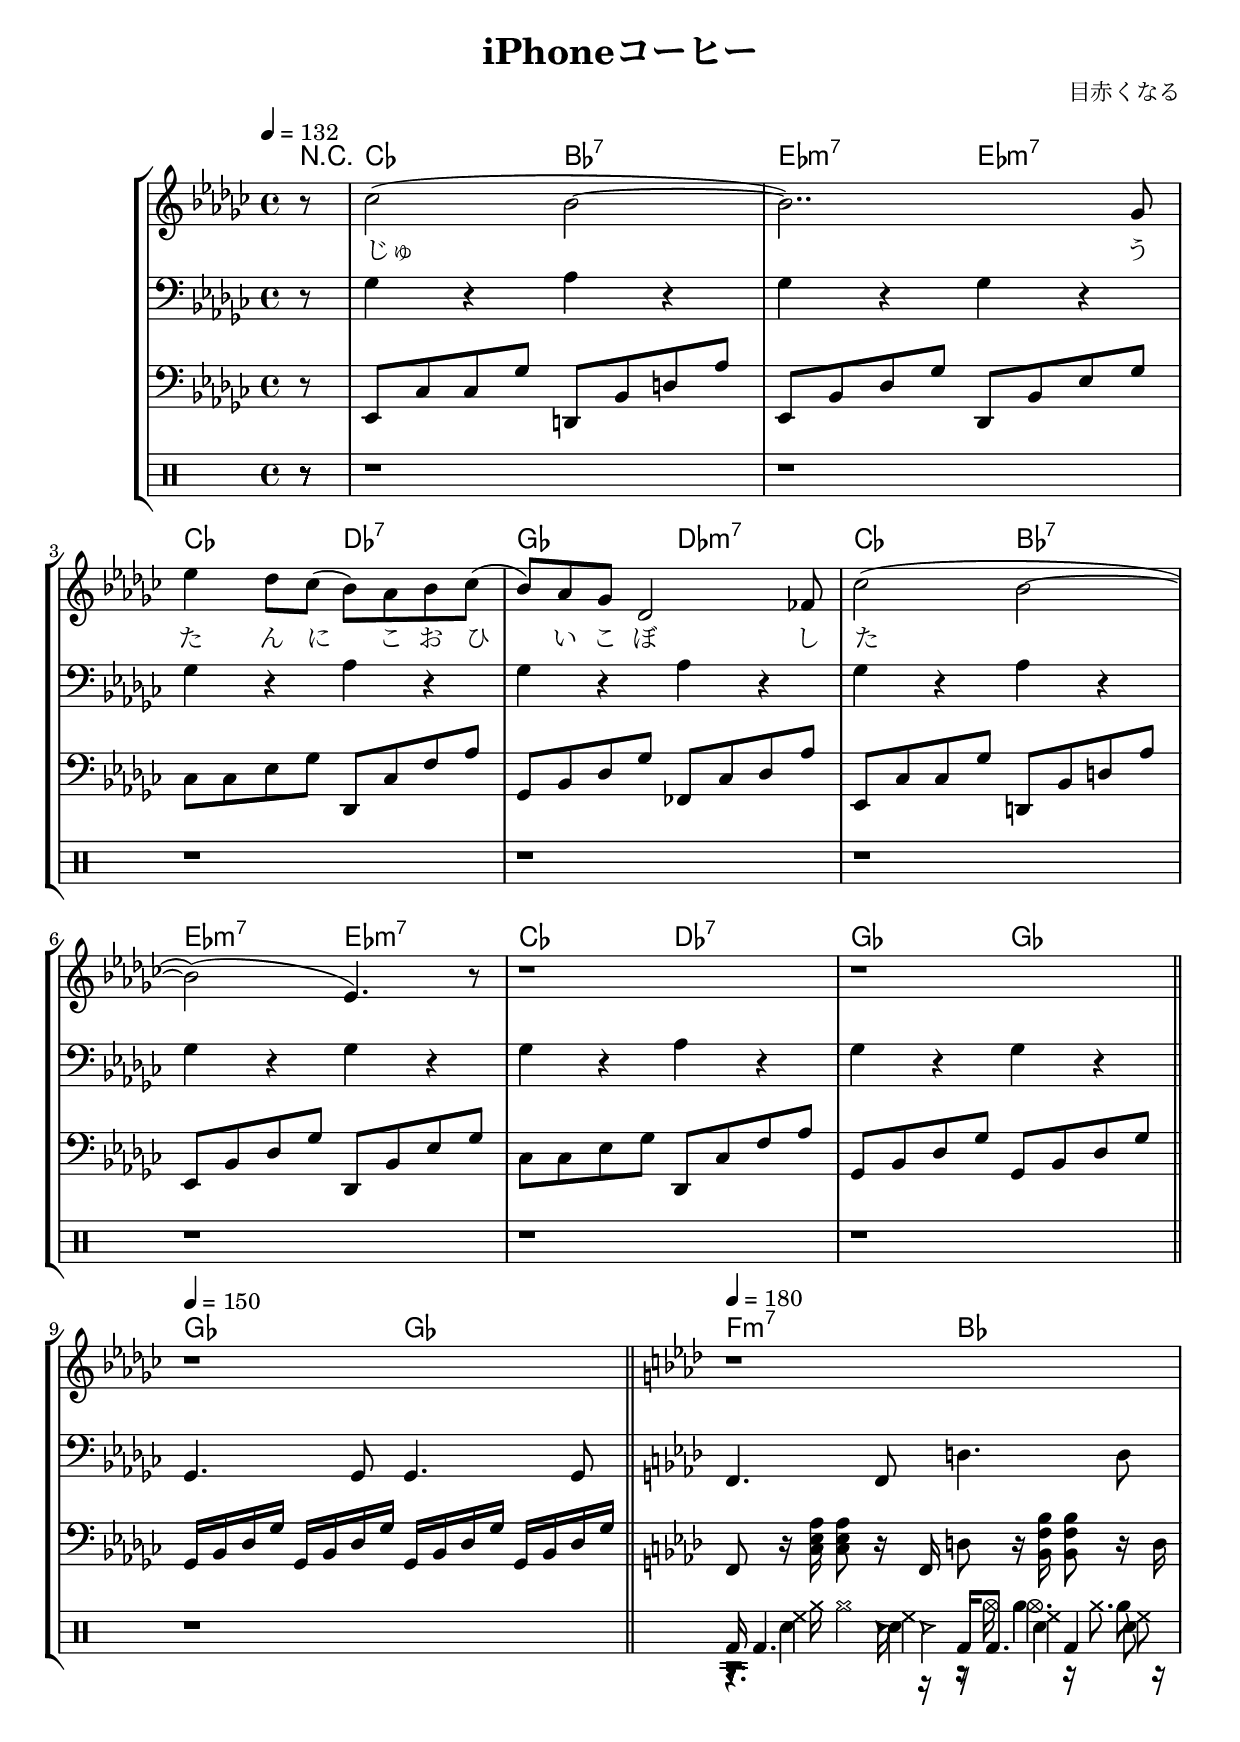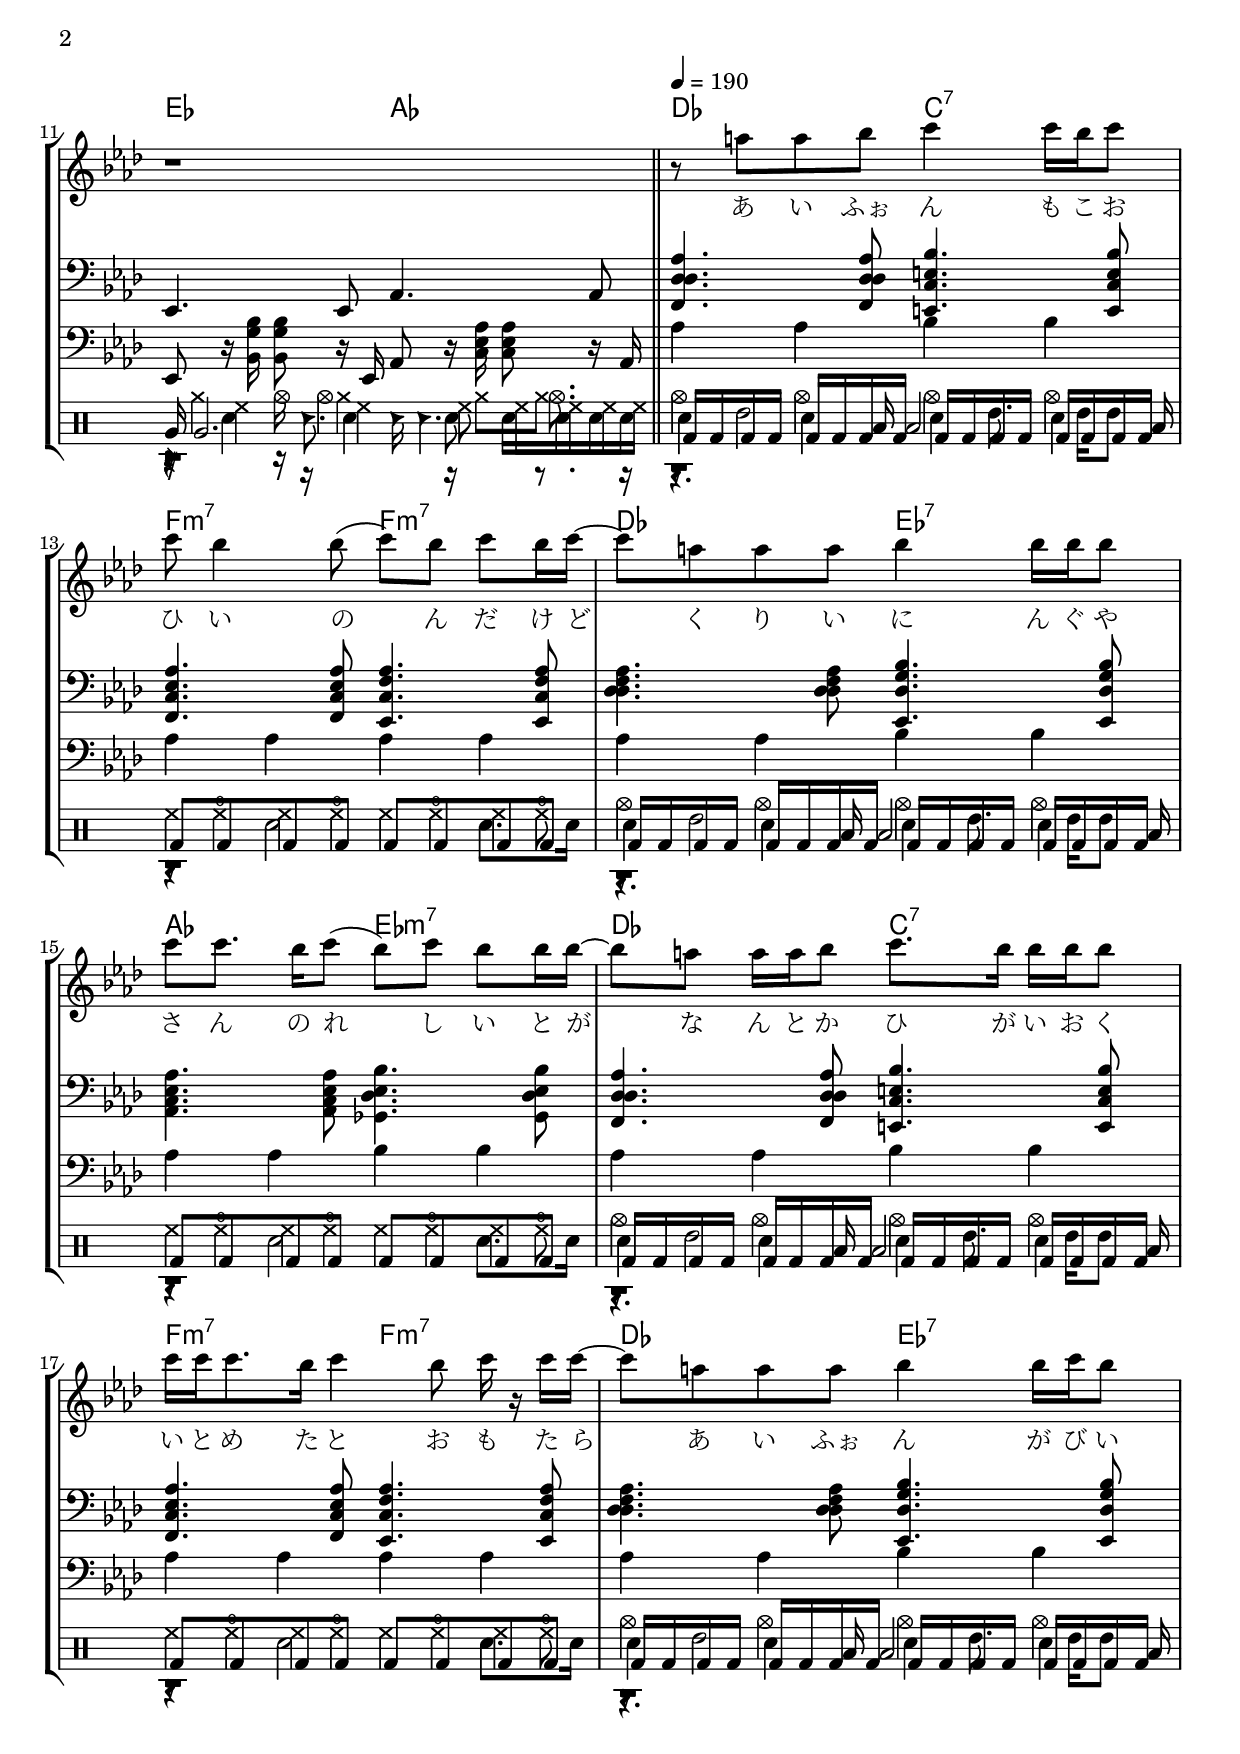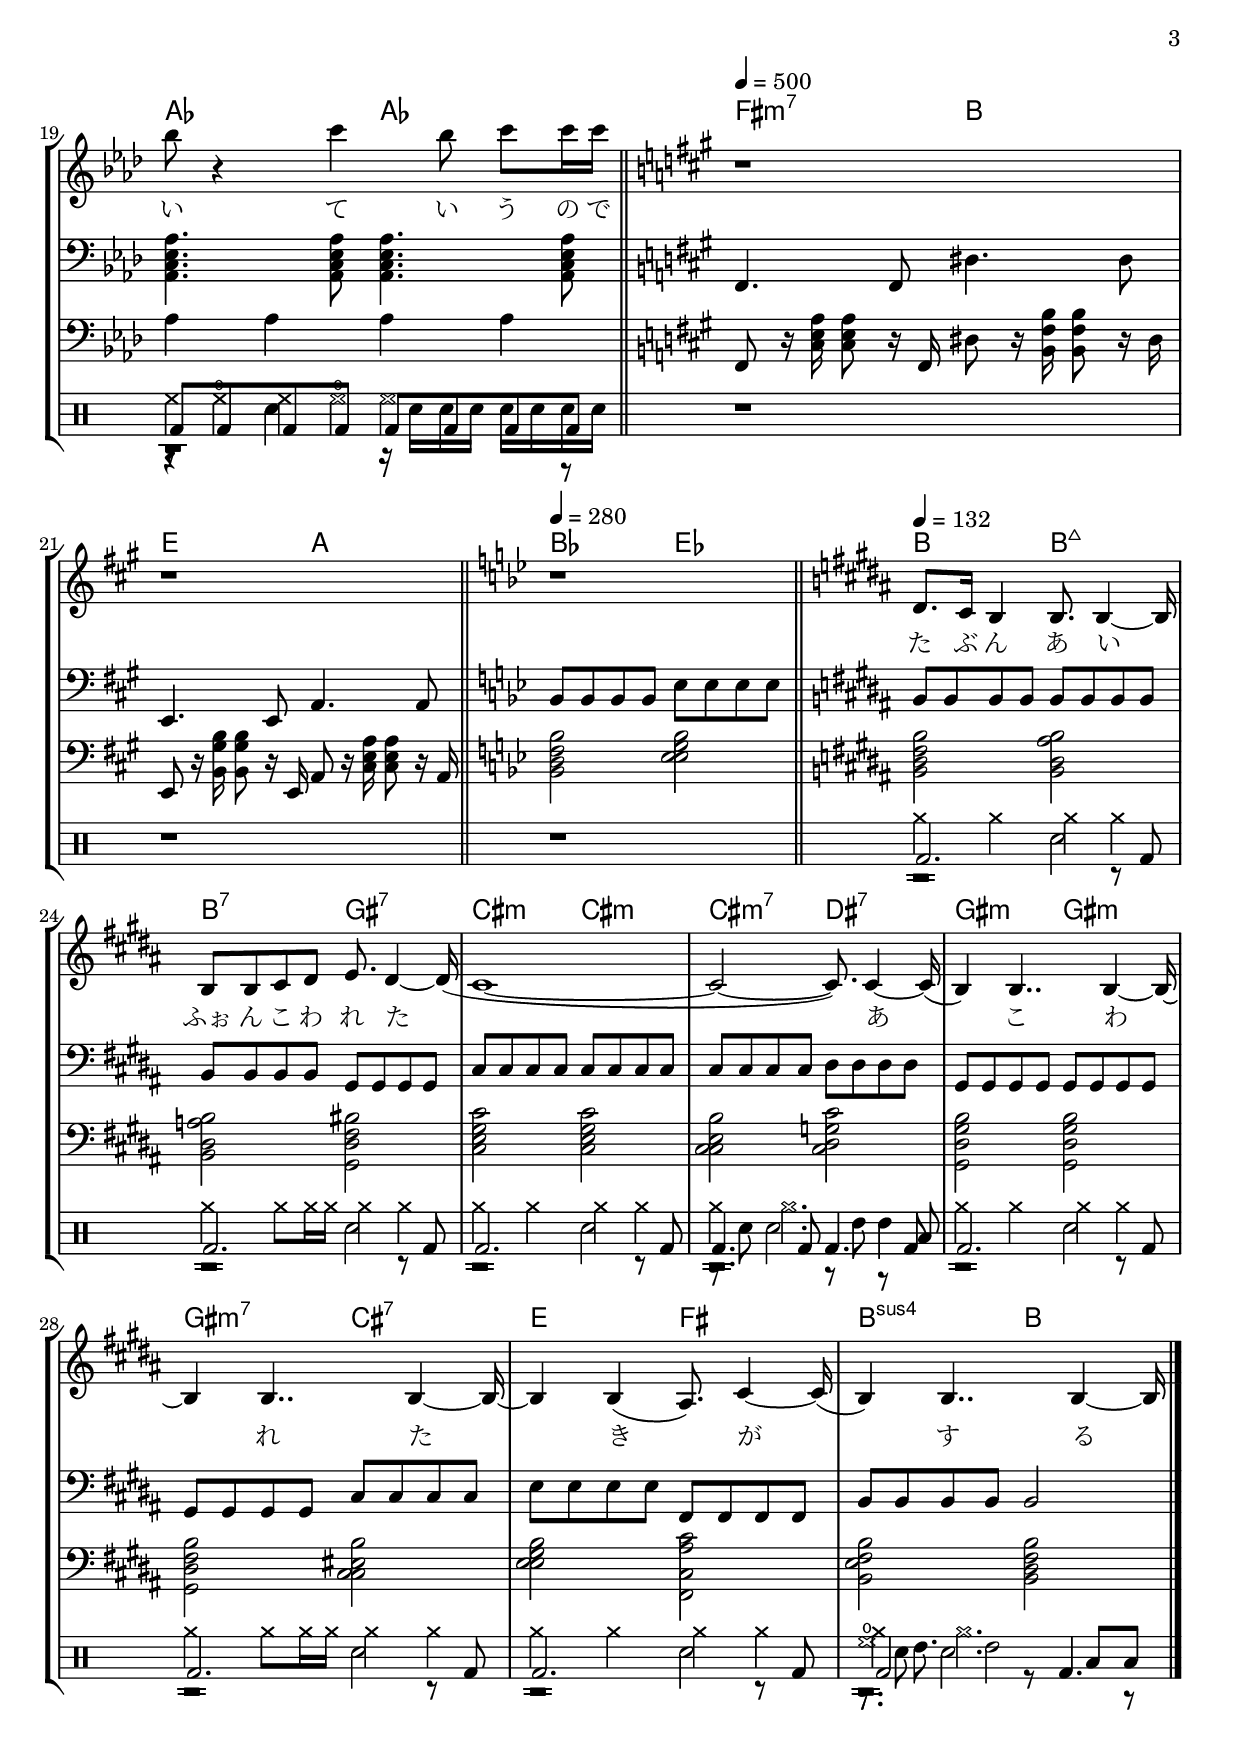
\version "2.12.1"

\header {
	title = \markup {iPhoneコーヒー}
	composer = \markup \center-column {目赤くなる}
}

harmony = \chordmode {
		r8ces2 bes:7 es:min7 es:min7 ces des:7 ges des:min7 ces bes:7 es:min7 es:min7 ces des:7 ges ges 

	ges ges 

	f:min7 bes es as 

	des c:7 f:min7 f:min7 des es:7 as es:min7 des c:7 f:min7 f:min7 des es:7 as as 

	fis:min7 b e a 

	bes es 

	b b:maj7 b:7 gis:7 cis:m cis:m cis:min7 dis:7 gis:m gis:m gis:min7 cis:7 e fis b:sus4 b 
}

melody = {
	\set Staff.midiInstrument = #"fss0.42"
	\partial 8*1
		\key ges \major
	\tempo 4 = 132
r8  ces''2  (bes'2~ 
	bes'2..)  ges'8 
	es''4  des''8  ces''8  (bes'8)  as'8  bes'8  ces''8 
	(bes'8)  as'8  ges'8  des'2  fes'8 
	ces''2  (bes'2~ 
	bes'2)  (es'4.)  	r8 r1 r1 	\tempo 4 = 150
	r1   
	\key as \major
	\tempo 4 = 180
	r1 | r1   
	\set Staff.midiInstrument = #"mmi0.34"
		\tempo 4 = 190
r8 a''8  a''8  bes''8  c'''4  c'''16  bes''16  c'''8 
	c'''8  bes''4  bes''8  (c'''8)  bes''8  c'''8  bes''16  c'''16~ 
	c'''8  a''8  a''8  a''8  bes''4  bes''16  bes''16  bes''8 
	c'''8  c'''8.  bes''16  c'''8  (bes''8)  c'''8  bes''8  bes''16  bes''16~ 
	bes''8  a''8  a''16  a''16  bes''8  c'''8.  bes''16  bes''16  bes''16  bes''8 
	c'''16  c'''16  c'''8.  bes''16  c'''4  bes''8  c'''16  r16  c'''16  c'''16~ 
	c'''8  a''8  a''8  a''8  bes''4  bes''16  c'''16  bes''8 
	bes''8  r4  c'''4  bes''8  c'''8  c'''16  c'''16
	\key a \major
	\tempo 4 = 500
	r1 | r1   
	\key bes \major
	\tempo 4 = 280
	r1   
	\set Staff.midiInstrument = #"fss0.42"
		\key b \major
	\tempo 4 = 132
 dis'8.  cis'16  b4  b8.  b4~b16 
	b8  b8  cis'8  dis'8  e'8.  dis'4~dis'16 
	(cis'1~ 
	cis'2~cis'8.)  cis'4~cis'16 
	(b4)  b4..  b4~b16~ 
	b4  b4..  b4~b16~ 
	b4  b4  (ais8.)  cis'4~cis'16 
	(b4)  b4..  b4~b16
	\bar "|."
}

words = \lyricmode {
	じゅ  う  た  ん  に  こ  お  ひ  い  こ  ぼ  し  た  
	
	
	あ  い  ふぉ  ん  も  こ  お  ひ  い  の  ん  だ  け  ど  く  り  い  に  ん  ぐ  や  さ  ん  の  れ  し  い  と  が  な  ん  と  か  ひ  が  い  お  く  い  と  め  た  と  お  も  た  ら  あ  い  ふぉ  ん  が  び  い  い  て  い  う  の  で  
	
	
	た  ぶ  ん  あ  い  ふぉ  ん  こ  わ  れ  た  あ  こ  わ  れ  た  き  が  す  る  
}

tempochange = {
	\tempo 4 = 132
	r1 | r1 | r1 | r1 | r1 | r1 | r1 | r1 \bar "||"
	\tempo 4 = 150
	r1 \bar "||"
	\tempo 4 = 180
	r1 | r1 \bar "||"
	\tempo 4 = 190
	r1 | r1 | r1 | r1 | r1 | r1 | r1 | r1 \bar "||"
	\tempo 4 = 500
	r1 | r1 \bar "||"
	\tempo 4 = 280
	r1 \bar "||"
	\tempo 4 = 132
	r1 | r1 | r1 | r1 | r1 | r1 | r1 | r1 \bar "|."
}

mainacc = {
	\clef bass
	\set Staff.midiInstrument = #"Clarinet"
	\key ges \major
	\tempo 4 = 132
	\partial 8*1
	r8	ges4 r4
	as4 r4
	ges4 r4
	ges4 r4
	ges4 r4
	as4 r4
	ges4 r4
	as4 r4
	ges4 r4
	as4 r4
	ges4 r4
	ges4 r4
	ges4 r4
	as4 r4
	ges4 r4
	ges4 r4
	\bar "||"

	\set Staff.midiInstrument = #"Oboe"
	\tempo 4 = 150
	ges,4.ges,8
	ges,4.ges,8
	\bar "||"

	\set Staff.midiInstrument = #"Oboe"
	\key as \major
	\tempo 4 = 180
	f,4.f,8
	d4.d8
	es,4.es,8
	as,4.as,8
	\bar "||"

	\set Staff.midiInstrument = #"Violin"
	\tempo 4 = 190
	<f, des des as>4. <f, des des as>8
	<e, c e bes>4. <e, c e bes>8
	<f, c es as>4. <f, c es as>8
	<es, c f as>4. <es, c f as>8
	<des des f as>4. <des des f as>8
	<es, des g bes>4. <es, des g bes>8
	<as, c es as>4. <as, c es as>8
	<ges, des es bes>4. <ges, des es bes>8
	<f, des des as>4. <f, des des as>8
	<e, c e bes>4. <e, c e bes>8
	<f, c es as>4. <f, c es as>8
	<es, c f as>4. <es, c f as>8
	<des des f as>4. <des des f as>8
	<es, des g bes>4. <es, des g bes>8
	<as, c es as>4. <as, c es as>8
	<as, c es as>4. <as, c es as>8
	\bar "||"

	\set Staff.midiInstrument = #"Choir Aahs"
	\key a \major
	\tempo 4 = 500
	fis,4.fis,8
	dis4.dis8
	e,4.e,8
	a,4.a,8
	\bar "||"

	\set Staff.midiInstrument = #"Choir Aahs"
	\key bes \major
	\tempo 4 = 280
	bes,8 bes,8 bes,8 bes,8
	es8 es8 es8 es8
	\bar "||"

	\set Staff.midiInstrument = #"Synth Voice"
	\key b \major
	\tempo 4 = 132
	b,8 b,8 b,8 b,8
	b,8 b,8 b,8 b,8
	b,8 b,8 b,8 b,8
	gis,8 gis,8 gis,8 gis,8
	cis8 cis8 cis8 cis8
	cis8 cis8 cis8 cis8
	cis8 cis8 cis8 cis8
	dis8 dis8 dis8 dis8
	gis,8 gis,8 gis,8 gis,8
	gis,8 gis,8 gis,8 gis,8
	gis,8 gis,8 gis,8 gis,8
	cis8 cis8 cis8 cis8
	e8 e8 e8 e8
	fis,8 fis,8 fis,8 fis,8
	b,8 b,8 b,8 b,8
	b,2
	\bar "|."
}

subacc = {
	\clef bass
	\set Staff.midiInstrument = #"Flute"
	\key ges \major
	\tempo 4 = 132
	\partial 8*1
	r8	es,8 ces8 ces8 ges8
	d,8 bes,8 d8 as8
	es,8 bes,8 des8 ges8
	des,8 bes,8 es8 ges8
	ces8 ces8 es8 ges8
	des,8 ces8 f8 as8
	ges,8 bes,8 des8 ges8
	fes,8 ces8 des8 as8
	es,8 ces8 ces8 ges8
	d,8 bes,8 d8 as8
	es,8 bes,8 des8 ges8
	des,8 bes,8 es8 ges8
	ces8 ces8 es8 ges8
	des,8 ces8 f8 as8
	ges,8 bes,8 des8 ges8
	ges,8 bes,8 des8 ges8
	\bar "||"

	\set Staff.midiInstrument = #"Flute"
	\tempo 4 = 150
	ges,16 bes, des ges ges, bes, des ges
	ges,16 bes, des ges ges, bes, des ges
	\bar "||"

	\set Staff.midiInstrument = #"Lead 6 (voice)"
	\key as \major
	\tempo 4 = 180
	f,8 r16 <c es as>16 <c es as>8 r16 f,16
	d8 r16 <bes, f bes>16 <bes, f bes>8 r16 d16
	es,8 r16 <bes, g bes>16 <bes, g bes>8 r16 es,16
	as,8 r16 <c es as>16 <c es as>8 r16 as,16
	\bar "||"

	\set Staff.midiInstrument = #"Pad 5 (bowed)"
	\tempo 4 = 190
	as4 as4
	bes4 bes4
	as4 as4
	as4 as4
	as4 as4
	bes4 bes4
	as4 as4
	bes4 bes4
	as4 as4
	bes4 bes4
	as4 as4
	as4 as4
	as4 as4
	bes4 bes4
	as4 as4
	as4 as4
	\bar "||"

	\set Staff.midiInstrument = #"Lead 6 (voice)"
	\key a \major
	\tempo 4 = 500
	fis,8 r16 <cis e a>16 <cis e a>8 r16 fis,16
	dis8 r16 <b, fis b>16 <b, fis b>8 r16 dis16
	e,8 r16 <b, gis b>16 <b, gis b>8 r16 e,16
	a,8 r16 <cis e a>16 <cis e a>8 r16 a,16
	\bar "||"

	\set Staff.midiInstrument = #"Lead 6 (voice)"
	\key bes \major
	\tempo 4 = 280
	<bes, d f bes>2
	<es es g bes>2
	\bar "||"

	\set Staff.midiInstrument = #"Ocarina"
	\key b \major
	\tempo 4 = 132
	<b, dis fis b>2
	<b, dis ais b>2
	<b, dis a b>2
	<gis, dis fis bis>2
	<cis e gis cis'>2
	<cis e gis cis'>2
	<cis cis e b>2
	<dis cis g cis'>2
	<gis, dis gis b>2
	<gis, dis gis b>2
	<gis, dis fis b>2
	<cis cis eis b>2
	<e e gis b>2
	<fis, cis ais cis'>2
	<b, e fis b>2
	<b, dis fis b>2
	\bar "|."
}

percA = {
	\drummode {
	\partial 8*1
	r8	r1 |r1 |r1 |r1 |r1 |r1 |r1 |r1 \bar "||"
	r1 \bar "||"
	r8 hh4 hh4 hh4 hh8  |r8 hh4 hh4 hh8 hh16 hh16 hh16 hh16  \bar "||"
	r1  |hh4 hh4 hh4 hh4  |r1  |hh4 hh4 hh4 hh4  |r1  |hh4 hh4 hh4 hh4  |r1  |hh4 hh4 hh2  \bar "||"
	r1 |r1 \bar "||"
	r1 \bar "||"
	cymr4 cymr4 cymr4 cymr4  |cymr4 cymr8 cymr16 cymr16 cymr4 cymr4  |cymr4 cymr4 cymr4 cymr4  |cymr4 cymr2.  |cymr4 cymr4 cymr4 cymr4  |cymr4 cymr8 cymr16 cymr16 cymr4 cymr4  |cymr4 cymr4 cymr4 cymr4  |cymr4 cymr2.  \bar "|."
	}
}

percB = {
	\drummode {
	\partial 8*1
	r8	r1 |r1 |r1 |r1 |r1 |r1 |r1 |r1 \bar "||"
	r1 \bar "||"
	r8 sn4 sn4 sn4 sn8  |r8 sn4 sn4 sn8 sn16 sn16 sn16 sn16  \bar "||"
	sn4 sn4 sn4 sn4  |r4 sn2 sn8. sn16  |sn4 sn4 sn4 sn4  |r4 sn2 sn8. sn16  |sn4 sn4 sn4 sn4  |r4 sn2 sn8. sn16  |sn4 sn4 sn4 sn4  |r4 sn4 r16 sn16 sn16 sn16 sn16 sn16 sn16 sn16  \bar "||"
	r1 |r1 \bar "||"
	r1 \bar "||"
	r2 sn2  |r2 sn2  |r2 sn2  |r8 sn8 sn2.  |r2 sn2  |r2 sn2  |r2 sn2  |r8 sn8 sn2.  \bar "|."
	}
}

percC = {
	\drummode {
	\partial 8*1
	r8	r1 |r1 |r1 |r1 |r1 |r1 |r1 |r1 \bar "||"
	r1 \bar "||"
	bd16 bd4. r16 bd16 bd8. bd4  |r1  \bar "||"
	bd16 bd16 bd16 bd16 bd16 bd16 bd16 bd16 bd16 bd16 bd16 bd16 bd16 bd16 bd16 bd16  |bd8 bd8 bd8 bd8 bd8 bd8 bd8 bd8  |bd16 bd16 bd16 bd16 bd16 bd16 bd16 bd16 bd16 bd16 bd16 bd16 bd16 bd16 bd16 bd16  |bd8 bd8 bd8 bd8 bd8 bd8 bd8 bd8  |bd16 bd16 bd16 bd16 bd16 bd16 bd16 bd16 bd16 bd16 bd16 bd16 bd16 bd16 bd16 bd16  |bd8 bd8 bd8 bd8 bd8 bd8 bd8 bd8  |bd16 bd16 bd16 bd16 bd16 bd16 bd16 bd16 bd16 bd16 bd16 bd16 bd16 bd16 bd16 bd16  |bd8 bd8 bd8 bd8 bd8 bd8 bd8 bd8  \bar "||"
	r1 |r1 \bar "||"
	r1 \bar "||"
	bd2. r8 bd8  |bd2. r8 bd8  |bd2. r8 bd8  |bd4. bd8 bd4. bd8  |bd2. r8 bd8  |bd2. r8 bd8  |bd2. r8 bd8  |bd2 r8 bd4.  \bar "|."
	}
}

percD = {
	\drummode {
	\partial 8*1
	r8	r1 |r1 |r1 |r1 |r1 |r1 |r1 |r1 \bar "||"
	r1 \bar "||"
	r2 r16 cymc16 cymc4.  |r4 cymc16 cymc2 cymc8.  \bar "||"
	r1  |r8 hho4 hho4 hho4 hho8  |r1  |r8 hho4 hho4 hho4 hho8  |r1  |r8 hho4 hho4 hho4 hho8  |r1  |r8 hho4 hho2 r8  \bar "||"
	r1 |r1 \bar "||"
	r1 \bar "||"
	r1 |r1 |r1 |r2 r8 tommh8 tommh4  |r1 |r1 |r1 |r8. tommh8. tommh2 r8  \bar "|."
	}
}

percE = {
	\drummode {
	\partial 8*1
	r8	r1 |r1 |r1 |r1 |r1 |r1 |r1 |r1 \bar "||"
	r1 \bar "||"
	r1  |tomfh16 tomfh2. r8.  \bar "||"
	cymc4 cymc4 cymc4 cymc4  |r1 |cymc4 cymc4 cymc4 cymc4  |r1 |cymc4 cymc4 cymc4 cymc4  |r1 |cymc4 cymc4 cymc4 cymc4  |r1 \bar "||"
	r1 |r1 \bar "||"
	r1 \bar "||"
	r1 |r1 |r1 |r2. r8 toml8  |r1 |r1 |r1 |r2. toml8 toml8  \bar "|."
	}
}

percF = {
	\drummode {
	\partial 8*1
	r8	r1 | r1 | r1 | r1 | r1 | r1 | r1 | r1 \bar "||"
	r1 \bar "||"
	r2 r8 rb4 rb8  |r1  \bar "||"
	r8 tommh2 tommh8. tommh16 tommh8  |r1 |r8 tommh2 tommh8. tommh16 tommh8  |r1 |r8 tommh2 tommh8. tommh16 tommh8  |r1 |r8 tommh2 tommh8. tommh16 tommh8  |r1 \bar "||"
	r1 | r1 \bar "||"
	r1 \bar "||"
	r1 |r1 |r1 |r1 |r1 |r1 |r1 |hho1  \bar "|."
	}
}

percG = {
	\drummode {
	\partial 8*1
	r8	r1 | r1 | r1 | r1 | r1 | r1 | r1 | r1 \bar "||"
	r1 \bar "||"
	r4. hc16 hc2 r16  |r4 r16 hc8. hc16 hc4. r16  \bar "||"
	r4. toml16 toml2 toml16  |r1 |r4. toml16 toml2 toml16  |r1 |r4. toml16 toml2 toml16  |r1 |r4. toml16 toml2 toml16  |r1 \bar "||"
	r1 | r1 \bar "||"
	r1 \bar "||"
	r1 | r1 | r1 | r1 | r1 | r1 | r1 | r1 \bar "|."
	}
}

percH = {
	\drummode {
	\partial 8*1
	r8	r1 | r1 | r1 | r1 | r1 | r1 | r1 | r1 \bar "||"
	r1 \bar "||"
	r8. cymr16 cymr2 r16 cymr8.  |r16 cymr4 r16 cymr4 r16 cymr8 cymr8.  \bar "||"
	r1 | r1 | r1 | r1 | r1 | r1 | r1 | r1 \bar "||"
	r1 | r1 \bar "||"
	r1 \bar "||"
	r1 | r1 | r1 | r1 | r1 | r1 | r1 | r1 \bar "|."
	}
}

\score {
	<<
		\new StaffGroup <<
			\new ChordNames {\harmony}
			\new Voice = "melody" {\melody}
			\new Lyrics \lyricsto "melody" \words
			\new Staff = "mainacc" {\mainacc}
			\new Staff = "subacc" {\subacc}
			\new DrumStaff <<
				\new DrumVoice {\percA}
				\new DrumVoice {\percB}
				\new DrumVoice {\percC}
				\new DrumVoice {\percD}
				\new DrumVoice {\percE}
				\new DrumVoice {\percF}
				\new DrumVoice {\percG}
				\new DrumVoice {\percH}
			>>
		>>
	>>
	\layout { }
}
